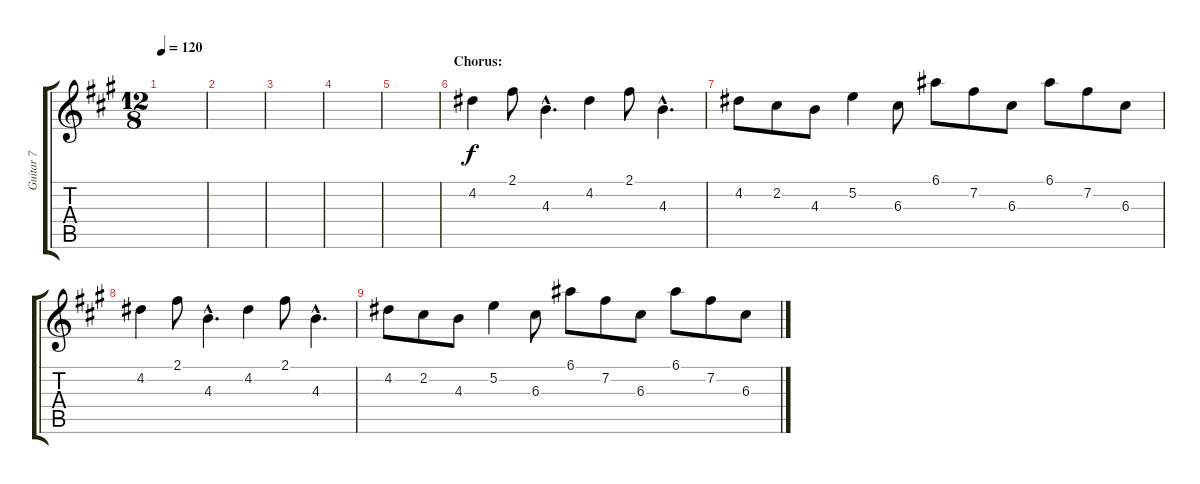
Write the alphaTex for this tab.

\track ("Guitar 7" "Guitar 7") {instrument acousticguitarnylon}
\staff {score tabs}
\tuning (E4 B3 G3 D3 A2 E2) {hide}
\ts (12 8)
\tempo 120
\clef g2
\ks a
|
|
|
|
|
\section ("" "Chorus:")
4.2.4 2.1.8 4.3{hac}.4{d} 4.2.4 2.1.8 4.3{hac}.4{d} |
4.2.8 2.2.8 4.3.8 5.2.4 6.3.8 6.1.8 7.2.8 6.3.8 6.1.8 7.2.8 6.3.8 |
4.2.4 2.1.8 4.3{hac}.4{d} 4.2.4 2.1.8 4.3{hac}.4{d} |
4.2.8 2.2.8 4.3.8 5.2.4 6.3.8 6.1.8 7.2.8 6.3.8 6.1.8 7.2.8 6.3.8
